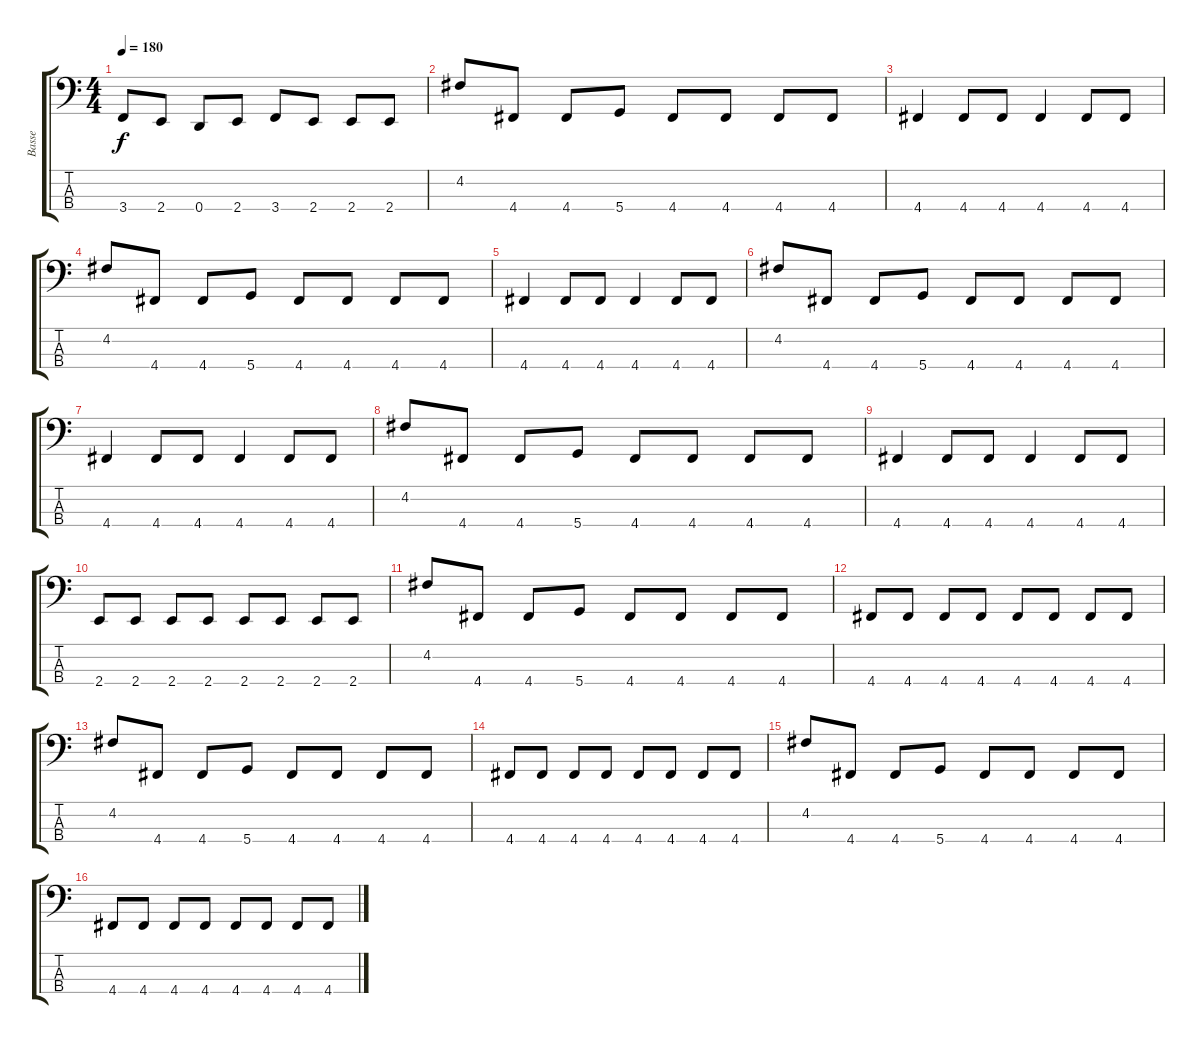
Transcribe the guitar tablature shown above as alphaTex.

\track ("Basse" "Basse") {instrument slapbass1}
\staff {score tabs}
\tuning (G2 D2 A1 D1) {hide}
\ts (4 4)
\tempo 180
\clef f4
\ks c
3.4.8{dy f} 2.4.8 0.4.8 2.4.8 3.4.8 2.4.8 2.4.8 2.4.8 |
4.2.8 4.4.8 4.4.8 5.4.8 4.4.8 4.4.8 4.4.8 4.4.8 |
4.4.4 4.4.8 4.4.8 4.4.4 4.4.8 4.4.8 |
4.2.8 4.4.8 4.4.8 5.4.8 4.4.8 4.4.8 4.4.8 4.4.8 |
4.4.4 4.4.8 4.4.8 4.4.4 4.4.8 4.4.8 |
4.2.8 4.4.8 4.4.8 5.4.8 4.4.8 4.4.8 4.4.8 4.4.8 |
4.4.4 4.4.8 4.4.8 4.4.4 4.4.8 4.4.8 |
4.2.8 4.4.8 4.4.8 5.4.8 4.4.8 4.4.8 4.4.8 4.4.8 |
4.4.4 4.4.8 4.4.8 4.4.4 4.4.8 4.4.8 |
2.4.8 2.4.8 2.4.8 2.4.8 2.4.8 2.4.8 2.4.8 2.4.8 |
4.2.8 4.4.8 4.4.8 5.4.8 4.4.8 4.4.8 4.4.8 4.4.8 |
4.4.8 4.4.8 4.4.8 4.4.8 4.4.8 4.4.8 4.4.8 4.4.8 |
4.2.8 4.4.8 4.4.8 5.4.8 4.4.8 4.4.8 4.4.8 4.4.8 |
4.4.8 4.4.8 4.4.8 4.4.8 4.4.8 4.4.8 4.4.8 4.4.8 |
4.2.8 4.4.8 4.4.8 5.4.8 4.4.8 4.4.8 4.4.8 4.4.8 |
4.4.8 4.4.8 4.4.8 4.4.8 4.4.8 4.4.8 4.4.8 4.4.8
